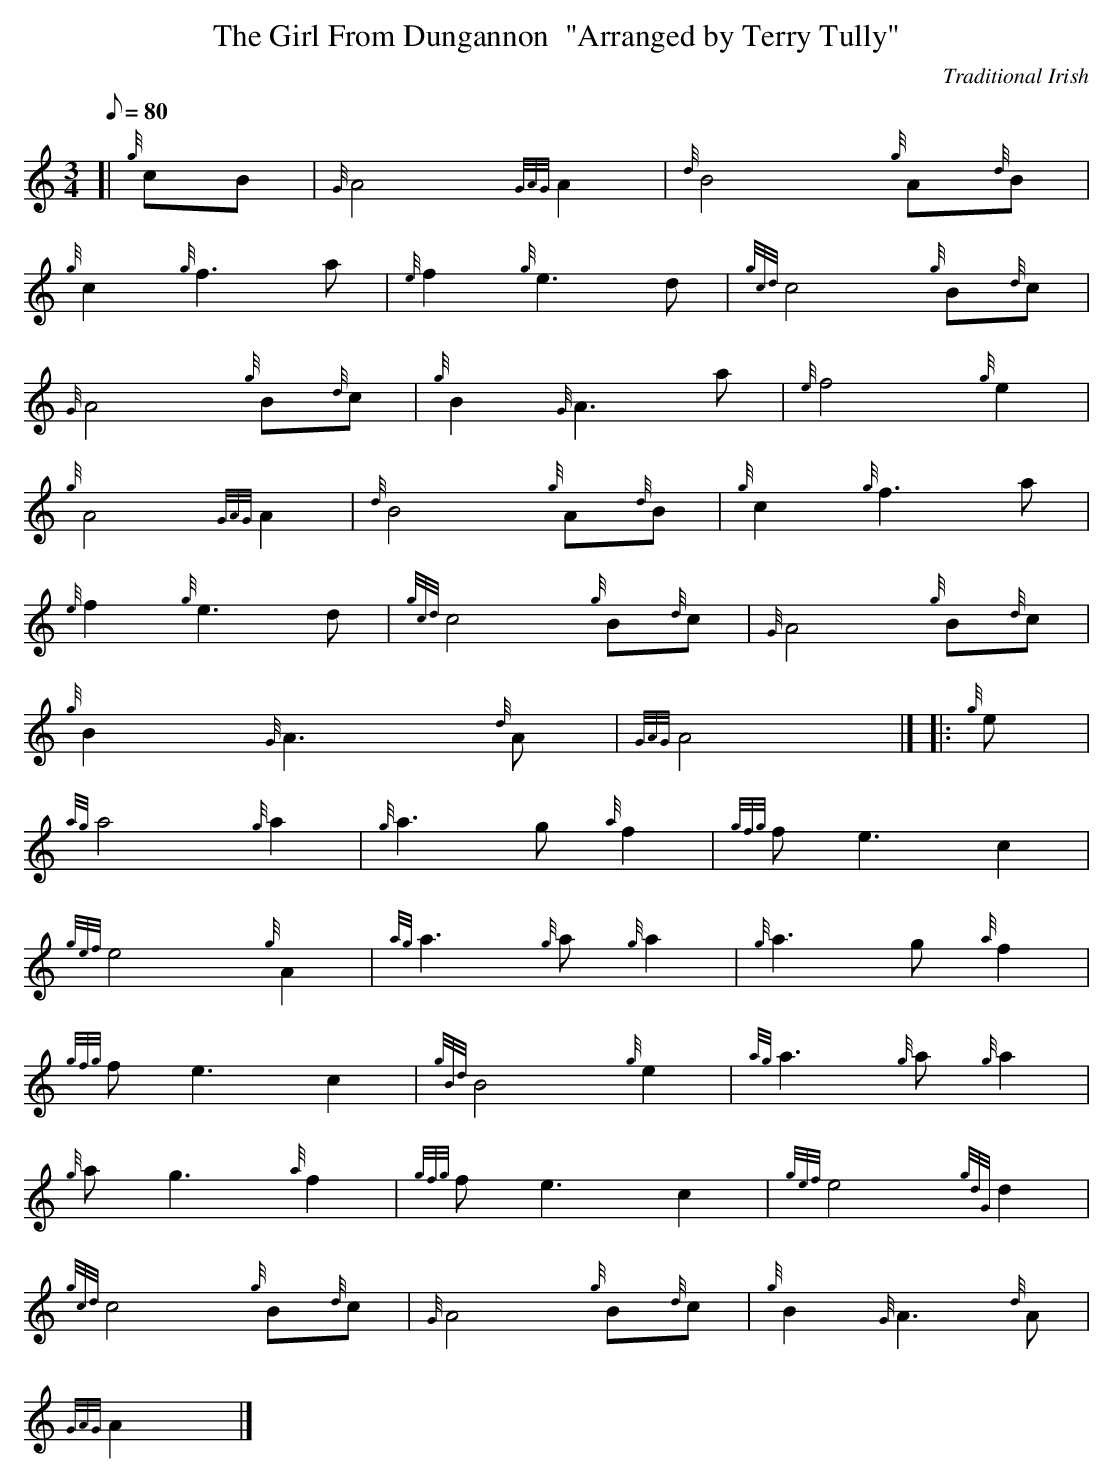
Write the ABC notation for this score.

X:1
T:The Girl From Dungannon  "Arranged by Terry Tully"
M:3/4
L:1/8
Q:80
C:Traditional Irish
K:HP
[| {g}cB | \
{G}A4{GAG}A2 | \
{d}B4{g}A{d}B |
{g}c2{g}f3a | \
{e}f2{g}e3d | \
{gcd}c4{g}B{d}c |
{G}A4{g}B{d}c | \
{g}B2{G}A3a | \
{e}f4{g}e2 |
{g}A4{GAG}A2 | \
{d}B4{g}A{d}B | \
{g}c2{g}f3a |
{e}f2{g}e3d | \
{gcd}c4{g}B{d}c | \
{G}A4{g}B{d}c |
{g}B2{G}A3{d}A | \
{GAG}A4|]  |: \
{g}e |
{ag}a4{g}a2 | \
{g}a3g{a}f2 | \
{gfg}fe3c2 |
{gef}e4{g}A2 | \
{ag}a3{g}a{g}a2 | \
{g}a3g{a}f2 |
{gfg}fe3c2 | \
{gBd}B4{g}e2 | \
{ag}a3{g}a{g}a2 |
{g}ag3{a}f2 | \
{gfg}fe3c2 | \
{gef}e4{gdG}d2 |
{gcd}c4{g}B{d}c | \
{G}A4{g}B{d}c | \
{g}B2{G}A3{d}A |
{GAG}A2|]
